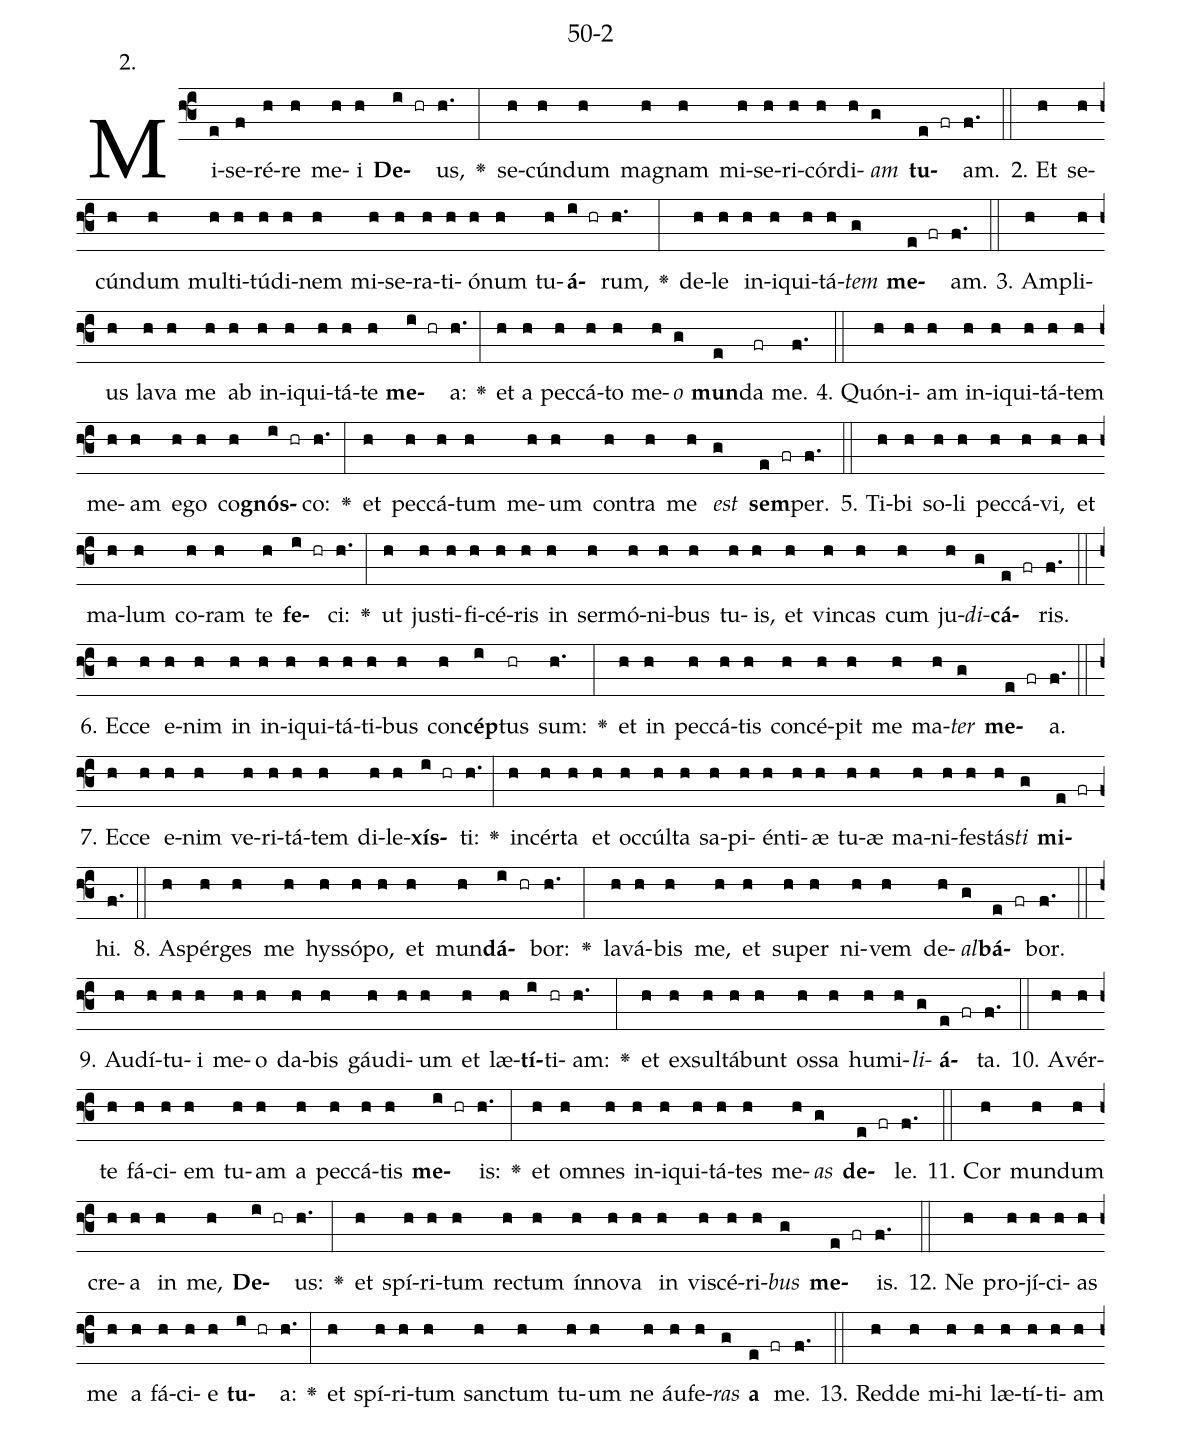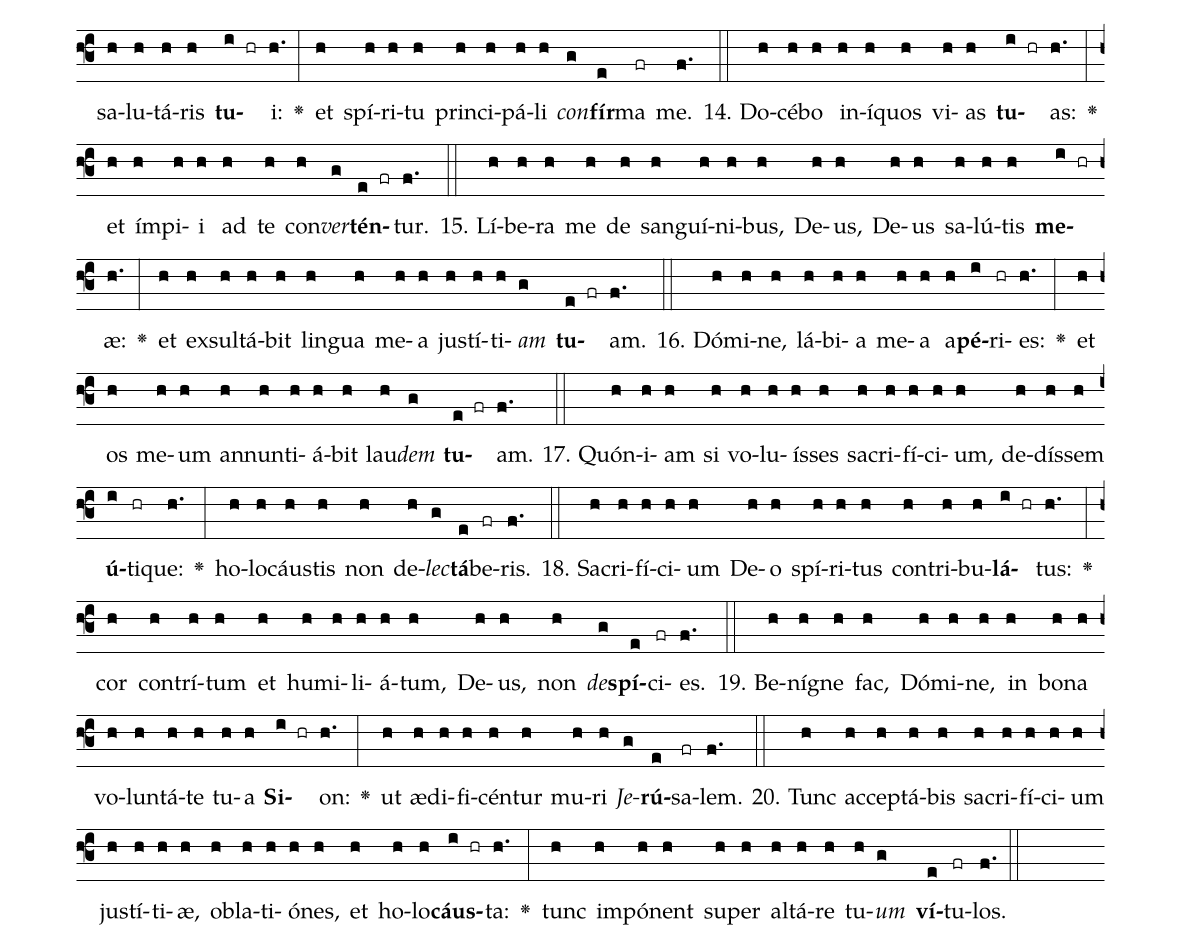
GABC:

name: 50-2;
annotation: 2.;
%%
(f3)Mi(e)se(f)ré(h)re(h) me(h)i(h) <b>De</b>(i hr)us,(h.) <v>\greheightstar</v>(:) se(h)cún(h)dum(h) ma(h)gnam(h) mi(h)se(h)ri(h)cór(h)di(h)<i>am</i>(g) <b>tu</b>(e fr)am.(f.) (::)
2. Et(h) se(h)cún(h)dum(h) mul(h)ti(h)tú(h)di(h)nem(h) mi(h)se(h)ra(h)ti(h)ó(h)num(h) tu(h)<b>á</b>(i hr)rum,(h.) <v>\greheightstar</v>(:) de(h)le(h) in(h)i(h)qui(h)tá(h)<i>tem</i>(g) <b>me</b>(e fr)am.(f.) (::)
3. Am(h)pli(h)us(h) la(h)va(h) me(h) ab(h) in(h)i(h)qui(h)tá(h)te(h) <b>me</b>(i hr)a:(h.) <v>\greheightstar</v>(:) et(h) a(h) pec(h)cá(h)to(h) me(h)<i>o</i>(g) <b>mun</b>(e)da(fr) me.(f.) (::)
4. Quón(h)i(h)am(h) in(h)i(h)qui(h)tá(h)tem(h) me(h)am(h) e(h)go(h) co(h)<b>gnós</b>(i hr)co:(h.) <v>\greheightstar</v>(:) et(h) pec(h)cá(h)tum(h) me(h)um(h) con(h)tra(h) me(h) <i>est</i>(g) <b>sem</b>(e fr)per.(f.) (::)
5. Ti(h)bi(h) so(h)li(h) pec(h)cá(h)vi,(h) et(h) ma(h)lum(h) co(h)ram(h) te(h) <b>fe</b>(i hr)ci:(h.) <v>\greheightstar</v>(:) ut(h) jus(h)ti(h)fi(h)cé(h)ris(h) in(h) ser(h)mó(h)ni(h)bus(h) tu(h)is,(h) et(h) vin(h)cas(h) cum(h) ju(h)<i>di</i>(g)<b>cá</b>(e fr)ris.(f.) (::)
6. Ec(h)ce(h) e(h)nim(h) in(h) in(h)i(h)qui(h)tá(h)ti(h)bus(h) con(h)<b>cép</b>(i)tus(hr) sum:(h.) <v>\greheightstar</v>(:) et(h) in(h) pec(h)cá(h)tis(h) con(h)cé(h)pit(h) me(h) ma(h)<i>ter</i>(g) <b>me</b>(e fr)a.(f.) (::)
7. Ec(h)ce(h) e(h)nim(h) ve(h)ri(h)tá(h)tem(h) di(h)le(h)<b>xís</b>(i hr)ti:(h.) <v>\greheightstar</v>(:) in(h)cér(h)ta(h) et(h) oc(h)cúl(h)ta(h) sa(h)pi(h)én(h)ti(h)æ(h) tu(h)æ(h) ma(h)ni(h)fes(h)tás(h)<i>ti</i>(g) <b>mi</b>(e fr)hi.(f.) (::)
8. A(h)spér(h)ges(h) me(h) hys(h)só(h)po,(h) et(h) mun(h)<b>dá</b>(i hr)bor:(h.) <v>\greheightstar</v>(:) la(h)vá(h)bis(h) me,(h) et(h) su(h)per(h) ni(h)vem(h) de(h)<i>al</i>(g)<b>bá</b>(e fr)bor.(f.) (::)
9. Au(h)dí(h)tu(h)i(h) me(h)o(h) da(h)bis(h) gáu(h)di(h)um(h) et(h) læ(h)<b>tí</b>(i)ti(hr)am:(h.) <v>\greheightstar</v>(:) et(h) ex(h)sul(h)tá(h)bunt(h) os(h)sa(h) hu(h)mi(h)<i>li</i>(g)<b>á</b>(e fr)ta.(f.) (::)
10. A(h)vér(h)te(h) fá(h)ci(h)em(h) tu(h)am(h) a(h) pec(h)cá(h)tis(h) <b>me</b>(i hr)is:(h.) <v>\greheightstar</v>(:) et(h) om(h)nes(h) in(h)i(h)qui(h)tá(h)tes(h) me(h)<i>as</i>(g) <b>de</b>(e fr)le.(f.) (::)
11. Cor(h) mun(h)dum(h) cre(h)a(h) in(h) me,(h) <b>De</b>(i hr)us:(h.) <v>\greheightstar</v>(:) et(h) spí(h)ri(h)tum(h) rec(h)tum(h) ín(h)no(h)va(h) in(h) vi(h)scé(h)ri(h)<i>bus</i>(g) <b>me</b>(e fr)is.(f.) (::)
12. Ne(h) pro(h)jí(h)ci(h)as(h) me(h) a(h) fá(h)ci(h)e(h) <b>tu</b>(i hr)a:(h.) <v>\greheightstar</v>(:) et(h) spí(h)ri(h)tum(h) sanc(h)tum(h) tu(h)um(h) ne(h) áu(h)fe(h)<i>ras</i>(g) <b>a</b>(e fr) me.(f.) (::)
13. Red(h)de(h) mi(h)hi(h) læ(h)tí(h)ti(h)am(h) sa(h)lu(h)tá(h)ris(h) <b>tu</b>(i hr)i:(h.) <v>\greheightstar</v>(:) et(h) spí(h)ri(h)tu(h) prin(h)ci(h)pá(h)li(h) <i>con</i>(g)<b>fír</b>(e)ma(fr) me.(f.) (::)
14. Do(h)cé(h)bo(h) in(h)í(h)quos(h) vi(h)as(h) <b>tu</b>(i hr)as:(h.) <v>\greheightstar</v>(:) et(h) ím(h)pi(h)i(h) ad(h) te(h) con(h)<i>ver</i>(g)<b>tén</b>(e fr)tur.(f.) (::)
15. Lí(h)be(h)ra(h) me(h) de(h) san(h)guí(h)ni(h)bus,(h) De(h)us,(h) De(h)us(h) sa(h)lú(h)tis(h) <b>me</b>(i hr)æ:(h.) <v>\greheightstar</v>(:) et(h) ex(h)sul(h)tá(h)bit(h) lin(h)gua(h) me(h)a(h) jus(h)tí(h)ti(h)<i>am</i>(g) <b>tu</b>(e fr)am.(f.) (::)
16. Dó(h)mi(h)ne,(h) lá(h)bi(h)a(h) me(h)a(h) a(h)<b>pé</b>(i)ri(hr)es:(h.) <v>\greheightstar</v>(:) et(h) os(h) me(h)um(h) an(h)nun(h)ti(h)á(h)bit(h) lau(h)<i>dem</i>(g) <b>tu</b>(e fr)am.(f.) (::)
17. Quón(h)i(h)am(h) si(h) vo(h)lu(h)ís(h)ses(h) sa(h)cri(h)fí(h)ci(h)um,(h) de(h)dís(h)sem(h) <b>ú</b>(i)ti(hr)que:(h.) <v>\greheightstar</v>(:) ho(h)lo(h)cáus(h)tis(h) non(h) de(h)<i>lec</i>(g)<b>tá</b>(e)be(fr)ris.(f.) (::)
18. Sa(h)cri(h)fí(h)ci(h)um(h) De(h)o(h) spí(h)ri(h)tus(h) con(h)tri(h)bu(h)<b>lá</b>(i hr)tus:(h.) <v>\greheightstar</v>(:) cor(h) con(h)trí(h)tum(h) et(h) hu(h)mi(h)li(h)á(h)tum,(h) De(h)us,(h) non(h) <i>de</i>(g)<b>spí</b>(e)ci(fr)es.(f.) (::)
19. Be(h)ní(h)gne(h) fac,(h) Dó(h)mi(h)ne,(h) in(h) bo(h)na(h) vo(h)lun(h)tá(h)te(h) tu(h)a(h) <b>Si</b>(i hr)on:(h.) <v>\greheightstar</v>(:) ut(h) æ(h)di(h)fi(h)cén(h)tur(h) mu(h)ri(h) <i>Je</i>(g)<b>rú</b>(e)sa(fr)lem.(f.) (::)
20. Tunc(h) ac(h)cep(h)tá(h)bis(h) sa(h)cri(h)fí(h)ci(h)um(h) jus(h)tí(h)ti(h)æ,(h) ob(h)la(h)ti(h)ó(h)nes,(h) et(h) ho(h)lo(h)<b>cáus</b>(i hr)ta:(h.) <v>\greheightstar</v>(:) tunc(h) im(h)pó(h)nent(h) su(h)per(h) al(h)tá(h)re(h) tu(h)<i>um</i>(g) <b>ví</b>(e)tu(fr)los.(f.) (::)
